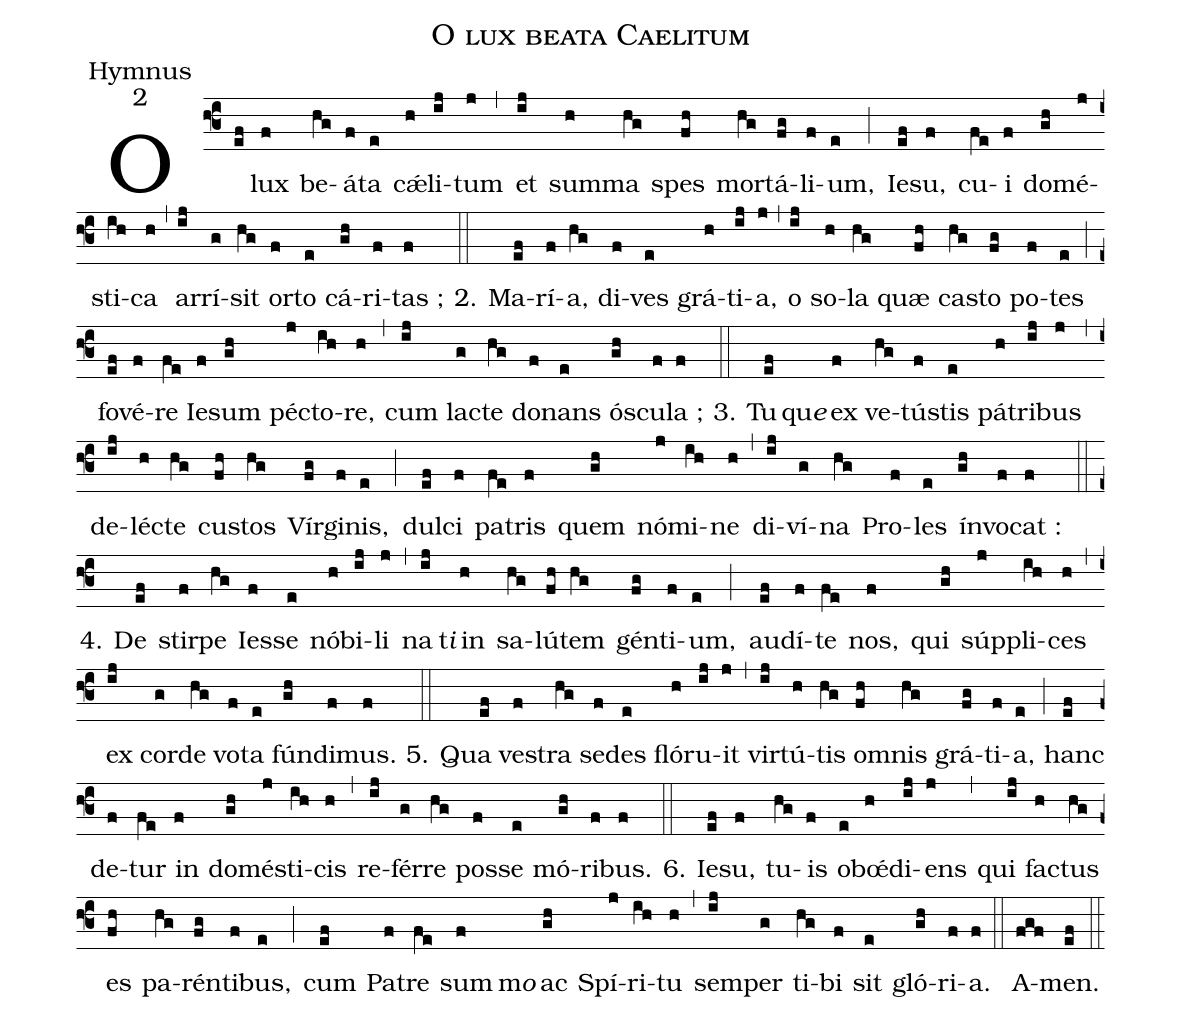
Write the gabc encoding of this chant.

name:O lux beata Caelitum;
office-part:Hymnus;
mode:2;
%%
(f3)O(ef) lux(f) be(hg)á(f)ta(e) c<sp>'ae</sp>(h)li(ij)tum(j) (,)
et(ij) sum(h)ma(hg) spes(fh) mor(hg)tá(fg)li(f)um,(e) (;)
Ie(ef)su,(f) cu(fe)i(f) do(gh)mé(j)sti(ih)ca(h) (,)
ar(ij)rí(g)sit(hg) or(f)to(e) cá(gh)ri(f)tas ;(f) (::)

2. Ma(ef)rí(f)a,(hg) di(f)ves(e) grá(h)ti(ij)a,(j) (,)
o(ij) so(h)la(hg) quæ(fh) ca(hg)sto(fg) po(f)tes(e) (;)
fo(ef)vé(f)re(fe) Ie(f)sum(gh) pé(j)cto(ih)re,(h) (,)
cum(ij) la(g)cte(hg) do(f)nans(e) ó(gh)scu(f)la ;(f) (::)

3. Tu(ef)qu<i>e</i>() ex(f) ve(hg)tú(f)stis(e) pá(h)tri(ij)bus(j) (,)
de(ij)lé(h)cte(hg) cu(fh)stos(hg) Vír(fg)gi(f)nis,(e) (;)
dul(ef)ci(f) pa(fe)tris(f) quem(gh) nó(j)mi(ih)ne(h) (,)
di(ij)ví(g)na(hg) Pro(f)les(e) ín(gh)vo(f)cat :(f) (::)

4. De(ef) stir(f)pe(hg) Ies(f)se(e) nó(h)bi(ij)li(j) (,)
na(ij)t<i>i</i>() in(h) sa(hg)lú(fh)tem(hg) gén(fg)ti(f)um,(e) (;)
au(ef)dí(f)te(fe) nos,(f) qui(gh) súp(j)pli(ih)ces(h) (,)
ex(ij) cor(g)de(hg) vo(f)ta(e) fún(gh)di(f)mus.(f) (::)

5. Qua(ef) ve(f)stra(hg) se(f)des(e) fló(h)ru(ij)it(j) (,)
vir(ij)tú(h)tis(hg) om(fh)nis(hg) grá(fg)ti(f)a,(e) (;)
hanc(ef) de(f)tur(fe) in(f) do(gh)mé(j)sti(ih)cis(h) (,)
re(ij)fér(g)re(hg) pos(f)se(e) mó(gh)ri(f)bus.(f) (::)

6. Ie(ef)su,(f) tu(hg)is(f) o(e)b<sp>'oe</sp>(h)di(ij)ens(j) (,)
qui(ij) fa(h)ctus(hg) es(fh) pa(hg)rén(fg)ti(f)bus,(e) (;)
cum(ef) Pa(f)tre(fe) sum(f)m<i>o</i>() ac(gh) Spí(j)ri(ih)tu(h) (,)
sem(ij)per(g) ti(hg)bi(f) sit(e) gló(gh)ri(f)a.(f) (::)
A(fgf)men.(ef) (::)
